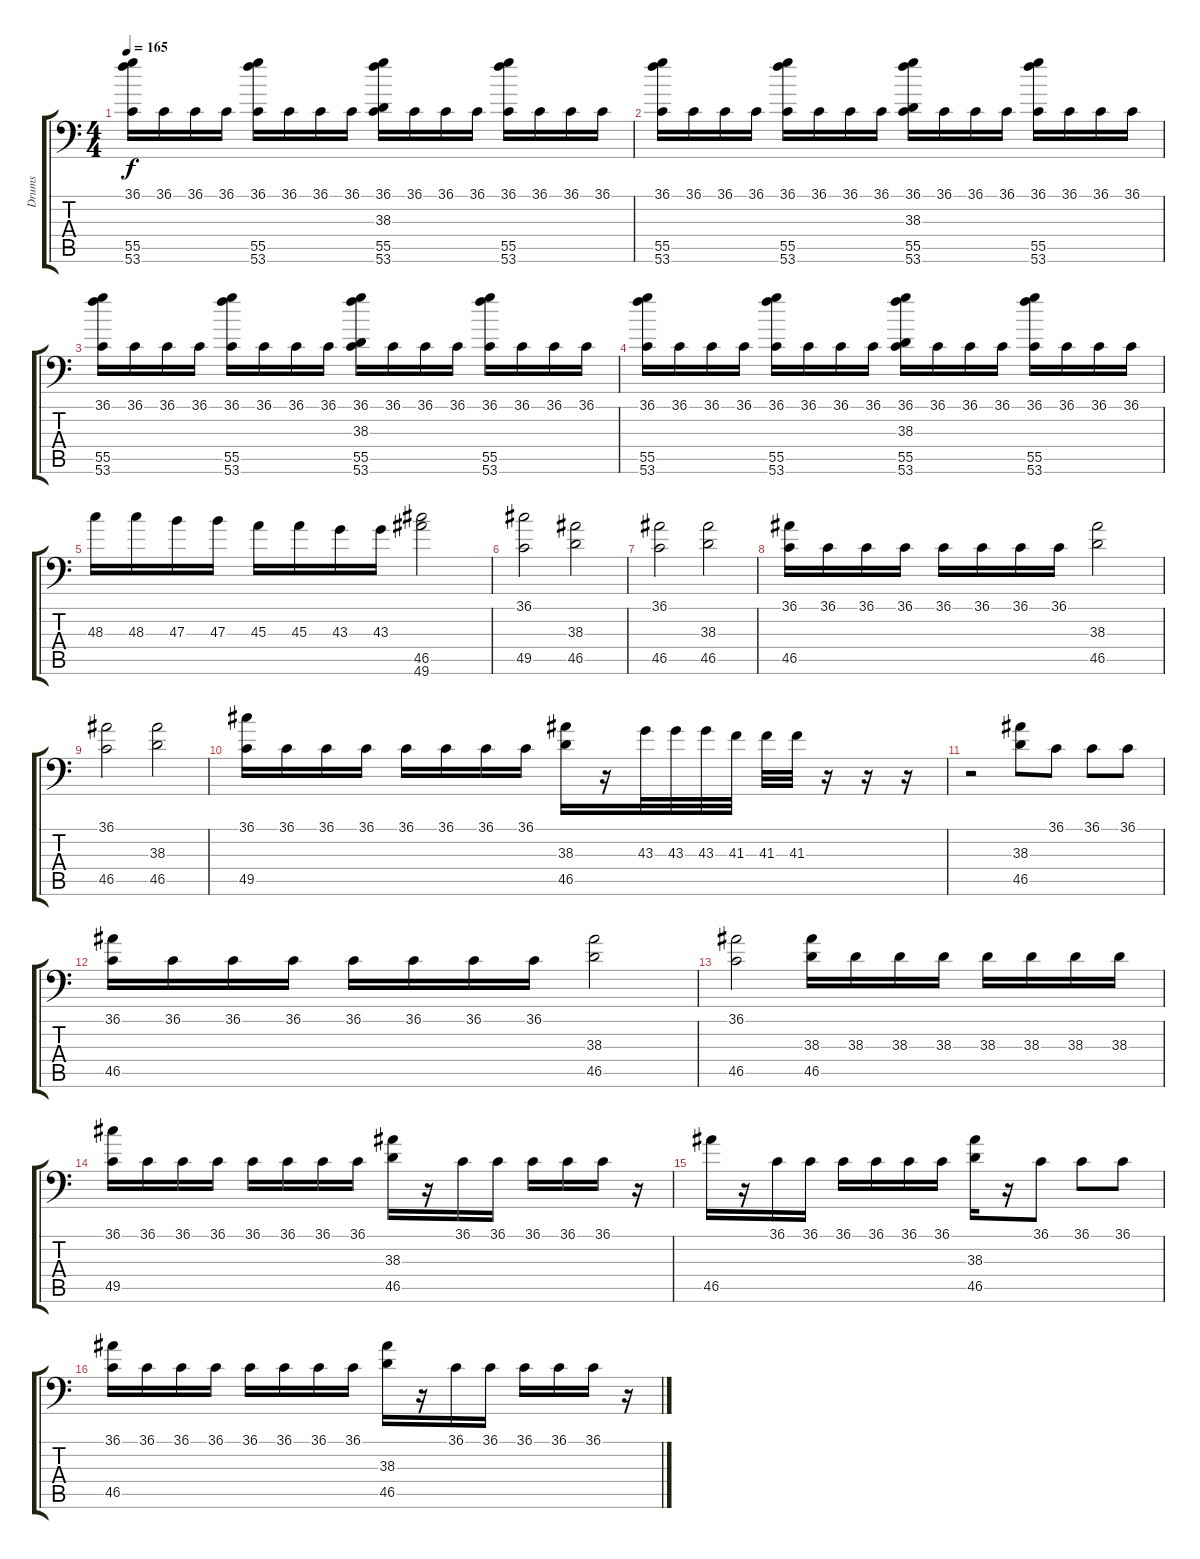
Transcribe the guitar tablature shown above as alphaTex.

\track ("Drums" "Drums") {instrument acousticgrandpiano}
\staff {score tabs}
\tuning (C-1 C-1 C-1 C-1 C-1 C-1) {hide}
\ts (4 4)
\tempo 165
\clef f4
\ks c
(36.1 55.5 53.6).16{dy f} 36.1.16 36.1.16 36.1.16 (36.1 55.5 53.6).16 36.1.16 36.1.16 36.1.16 (36.1 38.3 55.5 53.6).16 36.1.16 36.1.16 36.1.16 (36.1 55.5 53.6).16 36.1.16 36.1.16 36.1.16 |
(36.1 55.5 53.6).16 36.1.16 36.1.16 36.1.16 (36.1 55.5 53.6).16 36.1.16 36.1.16 36.1.16 (36.1 38.3 55.5 53.6).16 36.1.16 36.1.16 36.1.16 (36.1 55.5 53.6).16 36.1.16 36.1.16 36.1.16 |
(36.1 55.5 53.6).16 36.1.16 36.1.16 36.1.16 (36.1 55.5 53.6).16 36.1.16 36.1.16 36.1.16 (36.1 38.3 55.5 53.6).16 36.1.16 36.1.16 36.1.16 (36.1 55.5 53.6).16 36.1.16 36.1.16 36.1.16 |
(36.1 55.5 53.6).16 36.1.16 36.1.16 36.1.16 (36.1 55.5 53.6).16 36.1.16 36.1.16 36.1.16 (36.1 38.3 55.5 53.6).16 36.1.16 36.1.16 36.1.16 (36.1 55.5 53.6).16 36.1.16 36.1.16 36.1.16 |
48.3.16 48.3.16 47.3.16 47.3.16 45.3.16 45.3.16 43.3.16 43.3.16 (46.5 49.6).2 |
(36.1 49.5).2 (38.3 46.5).2 |
(36.1 46.5).2 (38.3 46.5).2 |
(36.1 46.5).16 36.1.16 36.1.16 36.1.16 36.1.16 36.1.16 36.1.16 36.1.16 (38.3 46.5).2 |
(36.1 46.5).2 (38.3 46.5).2 |
(36.1 49.5).16 36.1.16 36.1.16 36.1.16 36.1.16 36.1.16 36.1.16 36.1.16 (38.3 46.5).16 r.16 43.3.32 43.3.32 43.3.32 41.3.32 41.3.32 41.3.32 r.16 r.16 r.16 |
r.2 (38.3 46.5).8 36.1.8 36.1.8 36.1.8 |
(36.1 46.5).16 36.1.16 36.1.16 36.1.16 36.1.16 36.1.16 36.1.16 36.1.16 (38.3 46.5).2 |
(36.1 46.5).2 (38.3 46.5).16 38.3.16 38.3.16 38.3.16 38.3.16 38.3.16 38.3.16 38.3.16 |
(36.1 49.5).16 36.1.16 36.1.16 36.1.16 36.1.16 36.1.16 36.1.16 36.1.16 (38.3 46.5).16 r.16 36.1.16 36.1.16 36.1.16 36.1.16 36.1.16 r.16 |
46.5.16 r.16 36.1.16 36.1.16 36.1.16 36.1.16 36.1.16 36.1.16 (38.3 46.5).16 r.16 36.1.8 36.1.8 36.1.8 |
(36.1 46.5).16 36.1.16 36.1.16 36.1.16 36.1.16 36.1.16 36.1.16 36.1.16 (38.3 46.5).16 r.16 36.1.16 36.1.16 36.1.16 36.1.16 36.1.16 r.16
